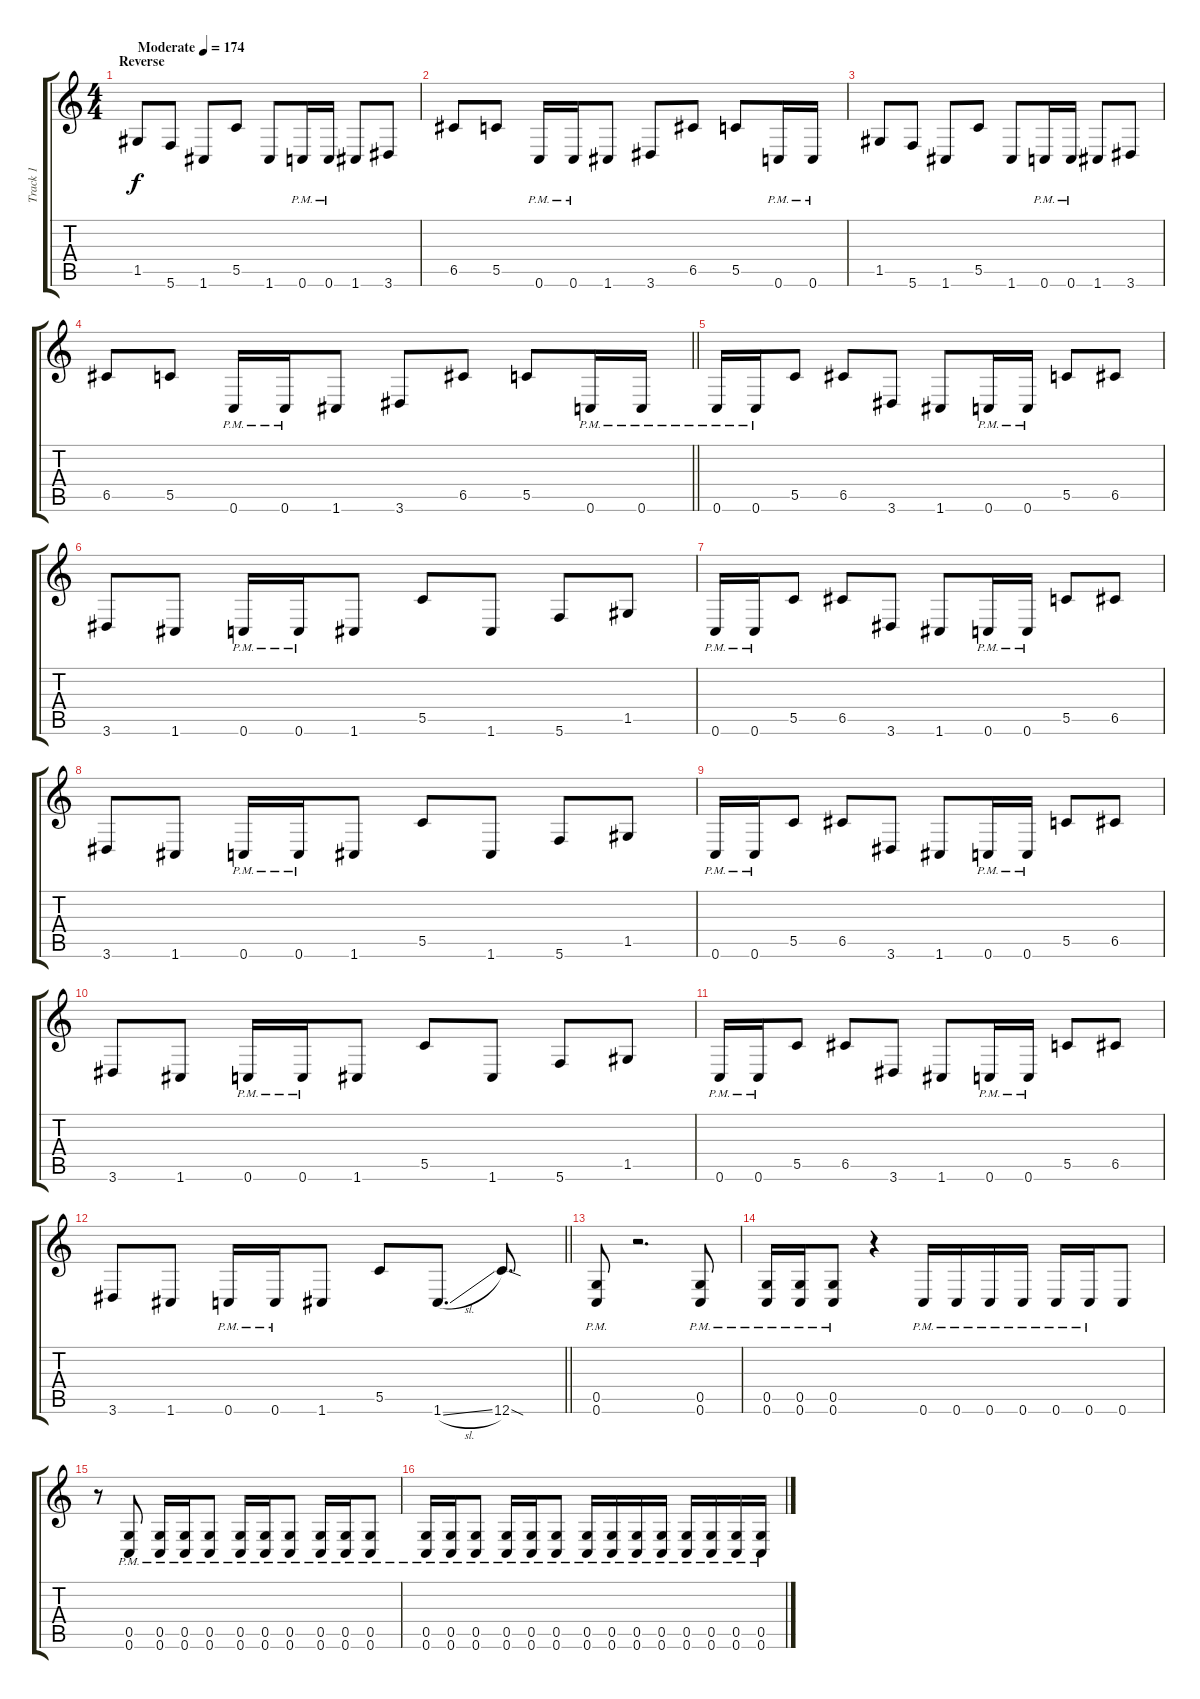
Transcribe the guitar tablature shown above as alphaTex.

\track ("Track 1" "Track 1") {instrument distortionguitar}
\staff {score tabs}
\tuning (D4 A3 F3 C3 G2 C2) {hide}
\ts (4 4)
\section ("" "Reverse")
\tempo (174 "Moderate")
\clef g2
\ks c
1.5.8{dy f volume 0 instrument distortionguitar} 5.6.8{volume 16} 1.6.8 5.5.8 1.6.8 0.6{pm}.16 0.6{pm}.16 1.6.8 3.6.8 |
6.5.8 5.5.8 0.6{pm}.16 0.6{pm}.16 1.6.8 3.6.8 6.5.8 5.5.8 0.6{pm}.16 0.6{pm}.16 |
1.5.8 5.6.8 1.6.8 5.5.8 1.6.8 0.6{pm}.16 0.6{pm}.16 1.6.8 3.6.8 |
\barLineRight lightlight
6.5.8 5.5.8 0.6{pm}.16 0.6{pm}.16 1.6.8 3.6.8 6.5.8 5.5.8 0.6{pm}.16 0.6{pm}.16 |
\section ("" "")
0.6{pm}.16 0.6{pm}.16 5.5.8 6.5.8 3.6.8 1.6.8 0.6{pm}.16 0.6{pm}.16 5.5.8 6.5.8 |
3.6.8 1.6.8 0.6{pm}.16 0.6{pm}.16 1.6.8 5.5.8 1.6.8 5.6.8 1.5.8 |
0.6{pm}.16 0.6{pm}.16 5.5.8 6.5.8 3.6.8 1.6.8 0.6{pm}.16 0.6{pm}.16 5.5.8 6.5.8 |
3.6.8 1.6.8 0.6{pm}.16 0.6{pm}.16 1.6.8 5.5.8 1.6.8 5.6.8 1.5.8 |
0.6{pm}.16 0.6{pm}.16 5.5.8 6.5.8 3.6.8 1.6.8 0.6{pm}.16 0.6{pm}.16 5.5.8 6.5.8 |
3.6.8 1.6.8 0.6{pm}.16 0.6{pm}.16 1.6.8 5.5.8 1.6.8 5.6.8 1.5.8 |
0.6{pm}.16 0.6{pm}.16 5.5.8 6.5.8 3.6.8 1.6.8 0.6{pm}.16 0.6{pm}.16 5.5.8 6.5.8 |
\barLineRight lightlight
3.6.8 1.6.8 0.6{pm}.16 0.6{pm}.16 1.6.8 5.5.8 1.6{sl}.8{d} 12.6{sod}.8{d} |
\section ("" "")
(0.5{pm} 0.6{pm}).8 r.2{d} (0.5{pm} 0.6{pm}).8 |
(0.5{pm} 0.6{pm}).16 (0.5{pm} 0.6{pm}).16 (0.5{pm} 0.6{pm}).8 r.4 0.6{pm}.16 0.6{pm}.16 0.6{pm}.16 0.6{pm}.16 0.6{pm}.16 0.6{pm}.16 0.6.8 |
r.8 (0.5{pm} 0.6{pm}).8 (0.5{pm} 0.6{pm}).16 (0.5{pm} 0.6{pm}).16 (0.5{pm} 0.6{pm}).8 (0.5{pm} 0.6{pm}).16 (0.5{pm} 0.6{pm}).16 (0.5{pm} 0.6{pm}).8 (0.5{pm} 0.6{pm}).16 (0.5{pm} 0.6{pm}).16 (0.5{pm} 0.6{pm}).8 |
(0.5{pm} 0.6{pm}).16 (0.5{pm} 0.6{pm}).16 (0.5{pm} 0.6{pm}).8 (0.5{pm} 0.6{pm}).16 (0.5{pm} 0.6{pm}).16 (0.5{pm} 0.6{pm}).8 (0.5{pm} 0.6{pm}).16 (0.5{pm} 0.6{pm}).16 (0.5{pm} 0.6{pm}).16 (0.5{pm} 0.6{pm}).16 (0.5{pm} 0.6{pm}).16 (0.5{pm} 0.6{pm}).16 (0.5{pm} 0.6{pm}).16 (0.5{pm} 0.6{pm}).16
